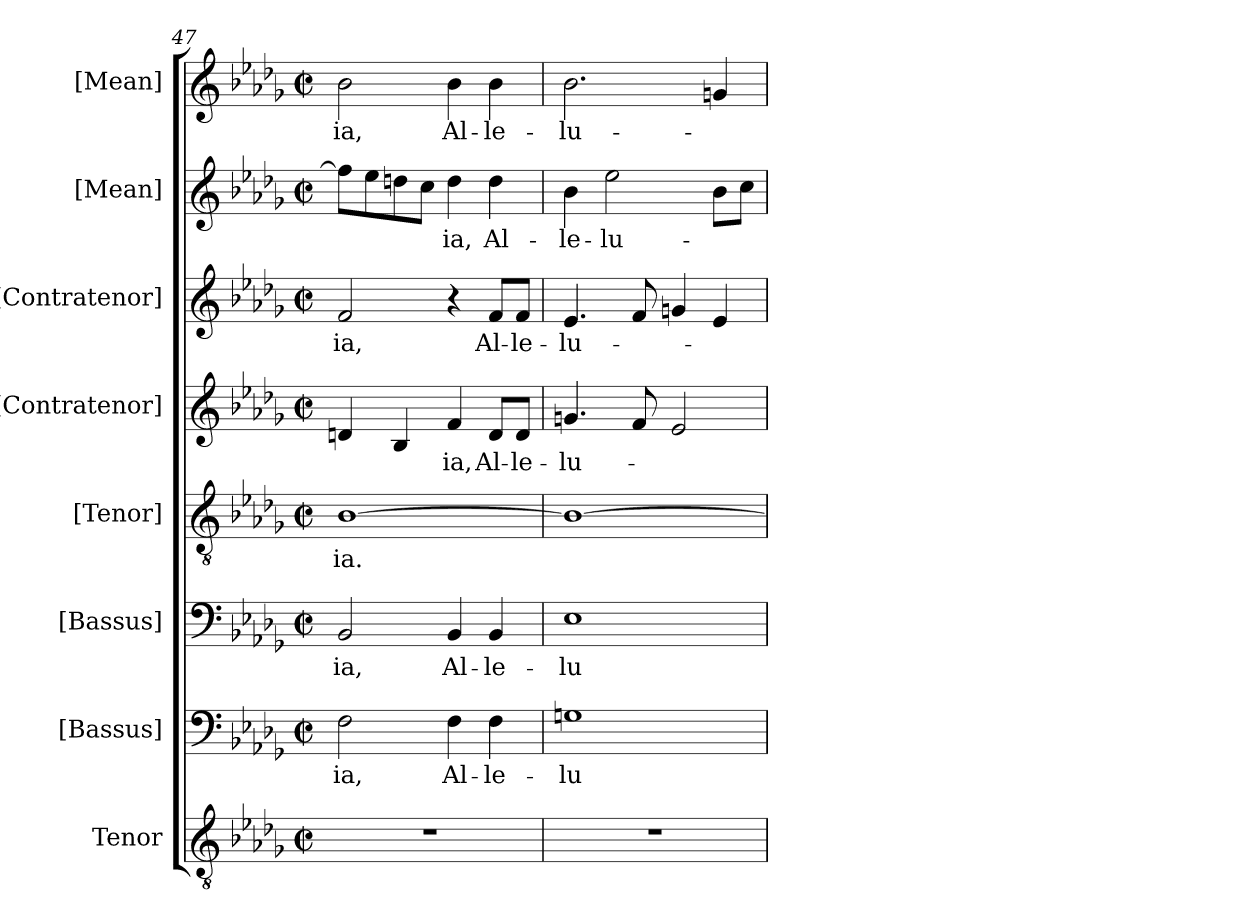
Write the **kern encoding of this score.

**kern	**kern	**text	**kern	**text	**kern	**text	**kern	**text	**kern	**text	**kern	**text	**kern	**text
*part8	*part7	*part7	*part6	*part6	*part5	*part5	*part4	*part4	*part3	*part3	*part2	*part2	*part1	*part1
*staff8	*staff7	*staff7	*staff6	*staff6	*staff5	*staff5	*staff4	*staff4	*staff3	*staff3	*staff2	*staff2	*staff1	*staff1
*I"Tenor	*I"[Bassus]	*	*I"[Bassus]	*	*I"[Tenor]	*	*I"[Contratenor]	*	*I"[Contratenor]	*	*I"[Mean]	*	*I"[Mean]	*
*	*	*	*	*	*I'T.	*	*	*	*	*	*	*	*	*
*clefGv2	*clefF4	*	*clefF4	*	*clefGv2	*	*clefG2	*	*clefG2	*	*clefG2	*	*clefG2	*
*ITrd7c12	*	*	*	*	*ITrd7c12	*	*ITrd7c12	*	*ITrd7c12	*	*	*	*	*
*k[b-e-a-d-g-]	*k[b-e-a-d-g-]	*	*k[b-e-a-d-g-]	*	*k[b-e-a-d-g-]	*	*k[b-e-a-d-g-]	*	*k[b-e-a-d-g-]	*	*k[b-e-a-d-g-]	*	*k[b-e-a-d-g-]	*
*b-:	*b-:	*	*b-:	*	*b-:	*	*b-:	*	*b-:	*	*b-:	*	*b-:	*
*M2/2	*M2/2	*	*M2/2	*	*M2/2	*	*M2/2	*	*M2/2	*	*M2/2	*	*M2/2	*
*met(c|)	*met(c|)	*	*met(c|)	*	*met(c|)	*	*met(c|)	*	*met(c|)	*	*met(c|)	*	*met(c|)	*
=47	=47	=47	=47	=47	=47	=47	=47	=47	=47	=47	=47	=47	=47	=47
!	!	!LO:LY:b:color=#000000	!	!	!	!	!	!	!	!	!	!	!	!
!	!	!	!	!LO:LY:b:color=#000000	!	!	!	!	!	!	!	!	!	!
!	!	!	!	!	!	!LO:LY:b:color=#000000	!	!	!	!	!	!	!	!
!	!	!	!	!	!	!	!	!	!	!LO:LY:b:color=#000000	!	!	!	!
!	!	!	!	!	!	!	!	!	!	!	!	!	!	!LO:LY:b:color=#000000
1r	2Fi\	-ia,	2BB-i/	-ia,	[>1BB-i	-ia.	4Dni/	.	2Fi/	-ia,	8ffi\L]	.	2b-i\	-ia,
.	.	.	.	.	.	.	.	.	.	.	8ee-i\	.	.	.
.	.	.	.	.	.	.	4BB-i/	.	.	.	8ddni\	.	.	.
.	.	.	.	.	.	.	.	.	.	.	8cci\J	.	.	.
!	!	!LO:LY:b:color=#000000	!	!	!	!	!	!	!	!	!	!	!	!
!	!	!	!	!LO:LY:b:color=#000000	!	!	!	!	!	!	!	!	!	!
!	!	!	!	!	!	!	!	!LO:LY:b:color=#000000	!	!	!	!	!	!
!	!	!	!	!	!	!	!	!	!	!	!	!LO:LY:b:color=#000000	!	!
!	!	!	!	!	!	!	!	!	!	!	!	!	!	!LO:LY:b:color=#000000
.	4Fi\	Al-	4BB-i/	Al-	.	.	4Fi/	-ia,	4r	.	4ddi\	-ia,	4b-i\	Al-
!	!	!LO:LY:b:color=#000000	!	!	!	!	!	!	!	!	!	!	!	!
!	!	!	!	!LO:LY:b:color=#000000	!	!	!	!	!	!	!	!	!	!
!	!	!	!	!	!	!	!	!LO:LY:b:color=#000000	!	!	!	!	!	!
!	!	!	!	!	!	!	!	!	!	!LO:LY:b:color=#000000	!	!	!	!
!	!	!	!	!	!	!	!	!	!	!	!	!LO:LY:b:color=#000000	!	!
!	!	!	!	!	!	!	!	!	!	!	!	!	!	!LO:LY:b:color=#000000
.	4Fi\	-le-	4BB-i/	-le-	.	.	8Di/L	Al-	8Fi/L	Al-	4ddi\	Al-	4b-i\	-le-
!	!	!	!	!	!	!	!	!LO:LY:b:color=#000000	!	!	!	!	!	!
!	!	!	!	!	!	!	!	!	!	!LO:LY:b:color=#000000	!	!	!	!
.	.	.	.	.	.	.	8Di/J	-le-	8Fi/J	-le-	.	.	.	.
=48	=48	=48	=48	=48	=48	=48	=48	=48	=48	=48	=48	=48	=48	=48
!	!	!LO:LY:b:color=#000000	!	!	!	!	!	!	!	!	!	!	!	!
!	!	!	!	!LO:LY:b:color=#000000	!	!	!	!	!	!	!	!	!	!
!	!	!	!	!	!	!	!	!LO:LY:b:color=#000000	!	!	!	!	!	!
!	!	!	!	!	!	!	!	!	!	!LO:LY:b:color=#000000	!	!	!	!
!	!	!	!	!	!	!	!	!	!	!	!	!LO:LY:b:color=#000000	!	!
!	!	!	!	!	!	!	!	!	!	!	!	!	!	!LO:LY:b:color=#000000
1r	1Gni	-lu-	1E-i	-lu-	1BB-i_>	.	4.Gni/	-lu-	4.E-i/	-lu-	4b-i\	-le-	2.b-i\	-lu-
!	!	!	!	!	!	!	!	!	!	!	!	!LO:LY:b:color=#000000	!	!
.	.	.	.	.	.	.	.	.	.	.	2ee-i\	-lu-	.	.
.	.	.	.	.	.	.	8Fi/	.	8Fi/	.	.	.	.	.
.	.	.	.	.	.	.	2E-i/	.	4Gni/	.	.	.	.	.
.	.	.	.	.	.	.	.	.	4E-i/	.	8b-i\L	.	4gni/	.
.	.	.	.	.	.	.	.	.	.	.	8cci\J	.	.	.
=	=	=	=	=	=	=	=	=	=	=	=	=	=	=
*-	*-	*-	*-	*-	*-	*-	*-	*-	*-	*-	*-	*-	*-	*-
